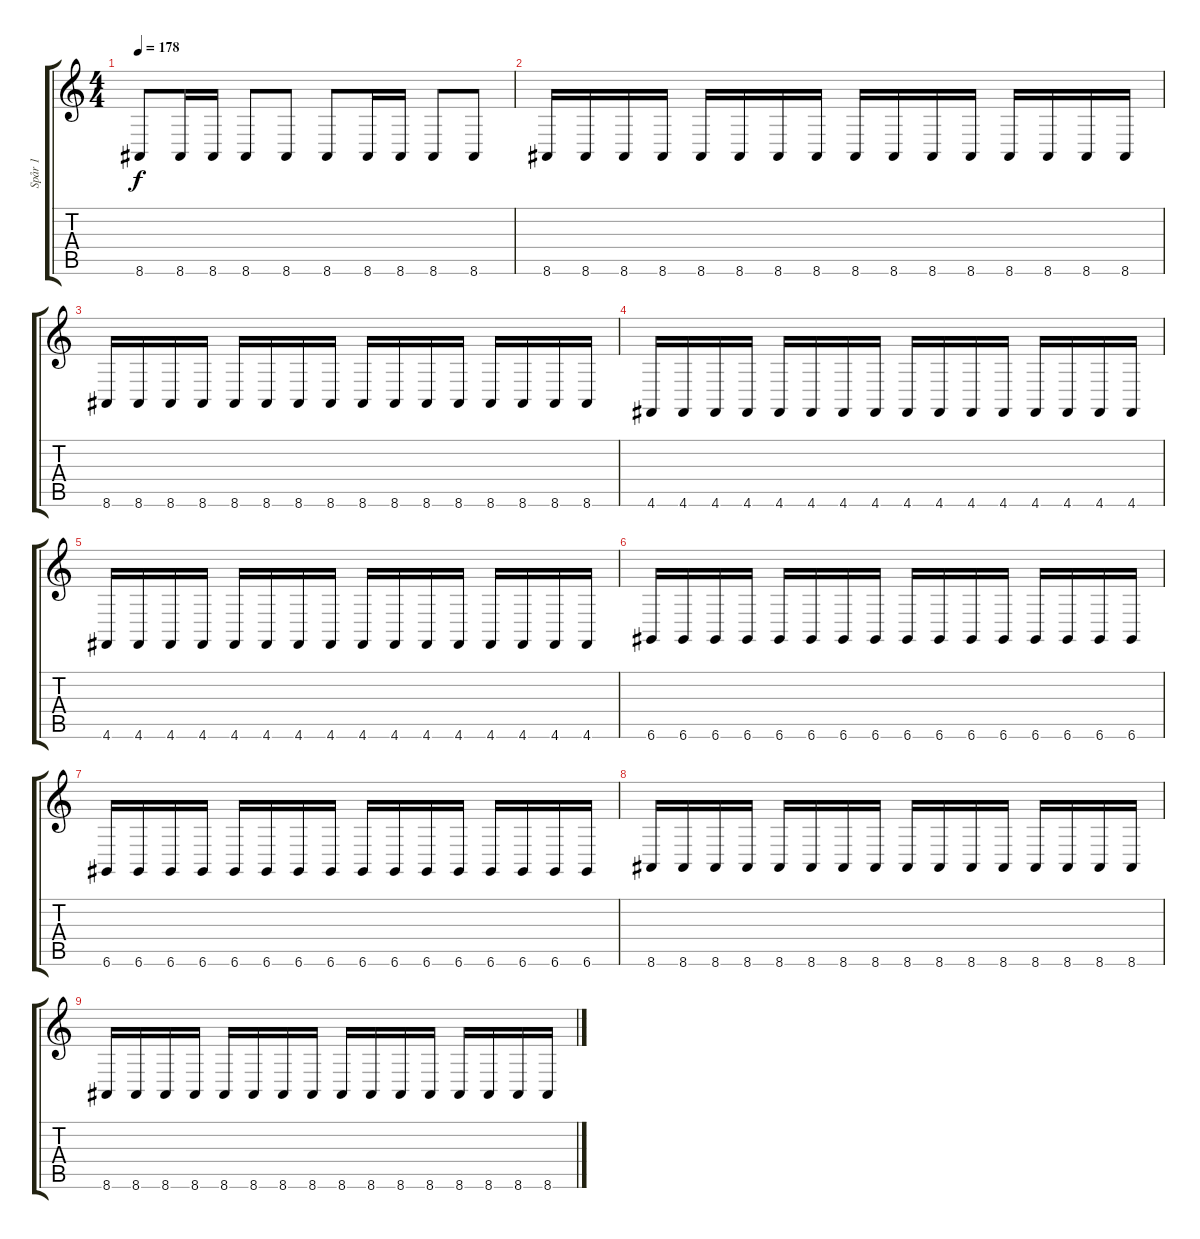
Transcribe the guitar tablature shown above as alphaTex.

\track ("Spår 1" "Spår 1") {instrument lead2sawtooth}
\staff {score tabs}
\tuning (E4 B3 G3 D3 A2 D2) {hide}
\ts (4 4)
\tempo 178
\clef g2
\ks c
8.6.8{dy f} 8.6.16 8.6.16 8.6.8 8.6.8 8.6.8 8.6.16 8.6.16 8.6.8 8.6.8 |
8.6.16 8.6.16 8.6.16 8.6.16 8.6.16 8.6.16 8.6.16 8.6.16 8.6.16 8.6.16 8.6.16 8.6.16 8.6.16 8.6.16 8.6.16 8.6.16 |
8.6.16 8.6.16 8.6.16 8.6.16 8.6.16 8.6.16 8.6.16 8.6.16 8.6.16 8.6.16 8.6.16 8.6.16 8.6.16 8.6.16 8.6.16 8.6.16 |
4.6.16 4.6.16 4.6.16 4.6.16 4.6.16 4.6.16 4.6.16 4.6.16 4.6.16 4.6.16 4.6.16 4.6.16 4.6.16 4.6.16 4.6.16 4.6.16 |
4.6.16 4.6.16 4.6.16 4.6.16 4.6.16 4.6.16 4.6.16 4.6.16 4.6.16 4.6.16 4.6.16 4.6.16 4.6.16 4.6.16 4.6.16 4.6.16 |
6.6.16 6.6.16 6.6.16 6.6.16 6.6.16 6.6.16 6.6.16 6.6.16 6.6.16 6.6.16 6.6.16 6.6.16 6.6.16 6.6.16 6.6.16 6.6.16 |
6.6.16 6.6.16 6.6.16 6.6.16 6.6.16 6.6.16 6.6.16 6.6.16 6.6.16 6.6.16 6.6.16 6.6.16 6.6.16 6.6.16 6.6.16 6.6.16 |
8.6.16 8.6.16 8.6.16 8.6.16 8.6.16 8.6.16 8.6.16 8.6.16 8.6.16 8.6.16 8.6.16 8.6.16 8.6.16 8.6.16 8.6.16 8.6.16 |
8.6.16 8.6.16 8.6.16 8.6.16 8.6.16 8.6.16 8.6.16 8.6.16 8.6.16 8.6.16 8.6.16 8.6.16 8.6.16 8.6.16 8.6.16 8.6.16
